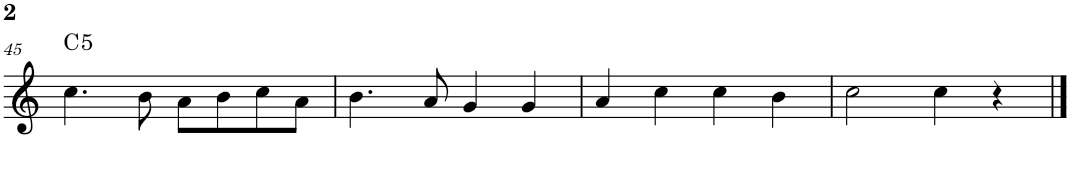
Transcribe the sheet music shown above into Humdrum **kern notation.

**kern	**harte
*part1	*part1
*staff1	*
*I"Piano	*
*I'Pno.	*
!!LO:PB:g=z
*clefG2	*
*k[]	*
*M4/4	*
=45	=45
!	!LO:H:kt=5
4.cc\	C:(1,5)
8b\	.
8a\L	.
8b\	.
8cc\	.
8a\J	.
=46	=46
4.b\	.
8a/	.
4g/	.
4g/	.
=47	=47
4a/	.
4cc\	.
4cc\	.
4b\	.
=48	=48
2cc\	.
4cc\	.
4r	.
==	==
*-	*-
